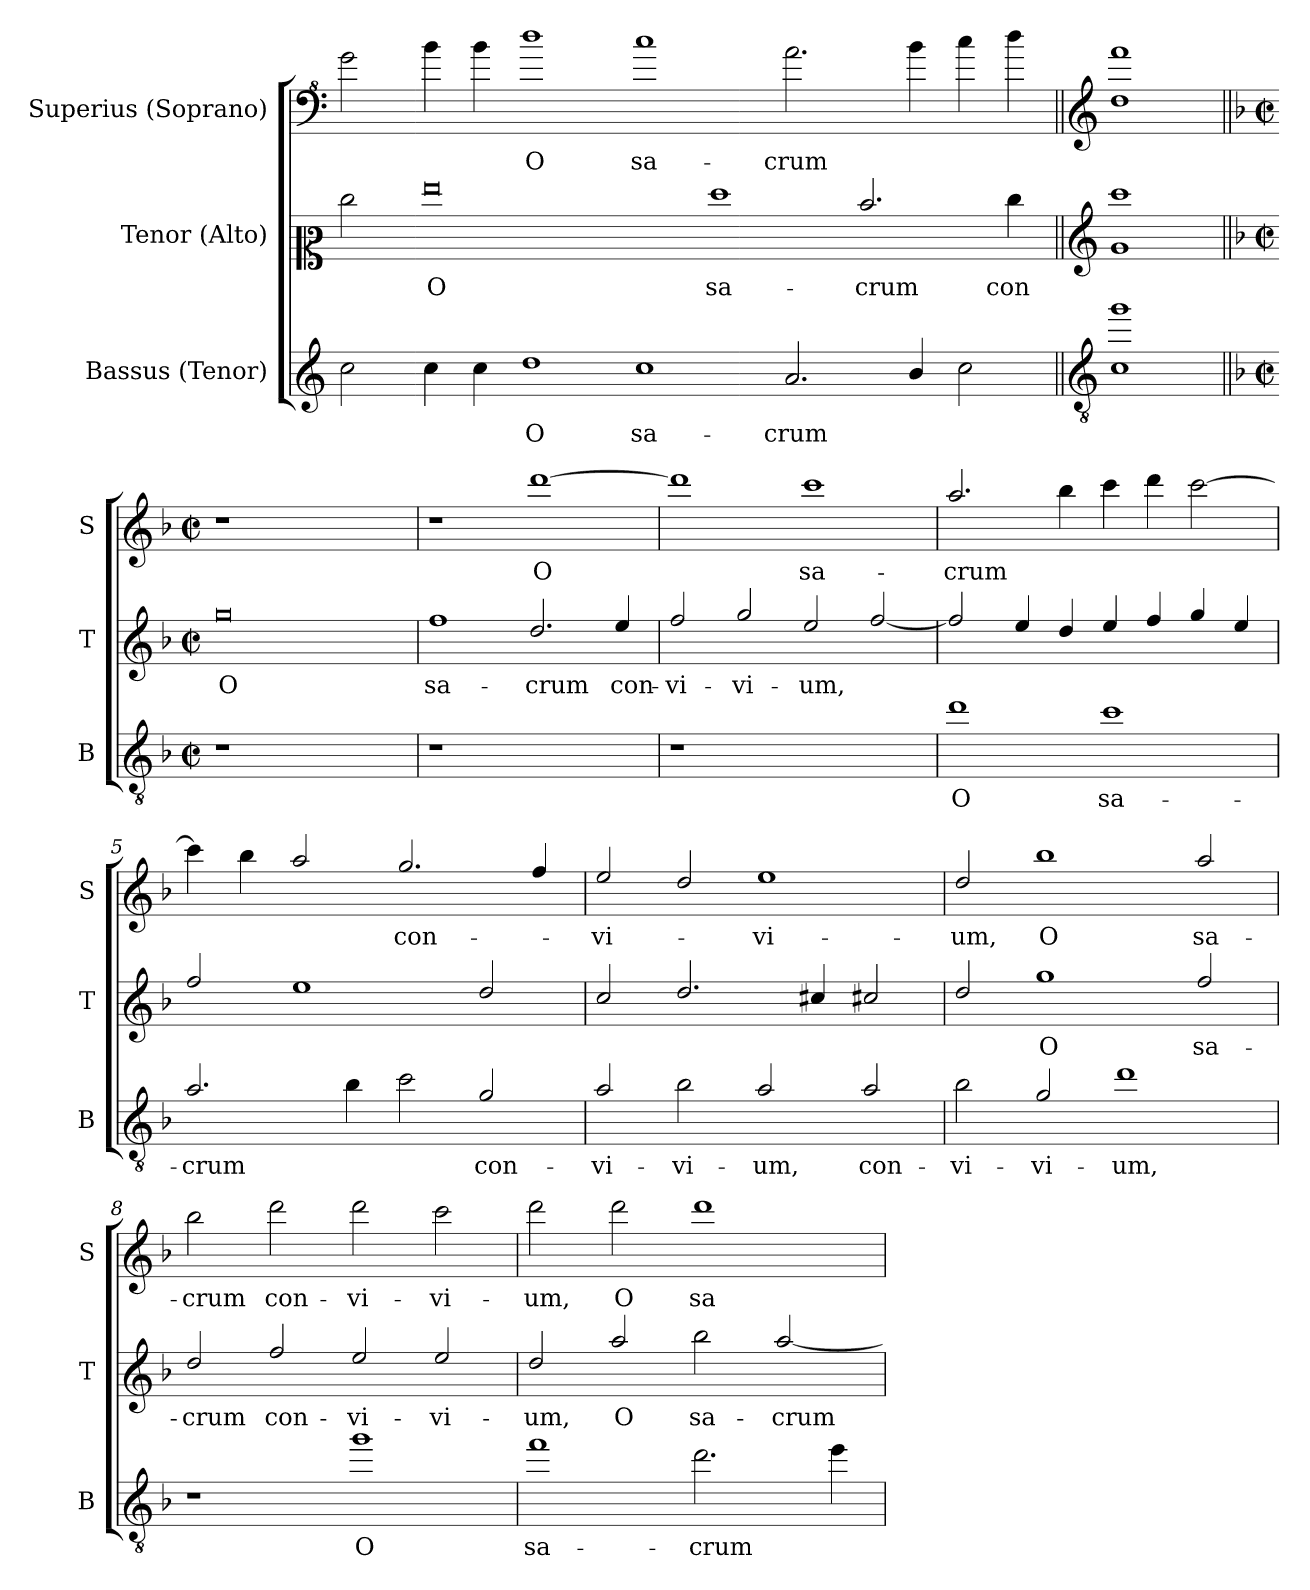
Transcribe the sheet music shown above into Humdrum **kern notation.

**kern	**text	**kern	**text	**kern	**text
*part3	*part3	*part2	*part2	*part1	*part1
*staff3	*staff3	*staff2	*staff2	*staff1	*staff1
*I"Bassus (Tenor)	*	*I"Tenor (Alto)	*	*I"Superius (Soprano)	*
*I'B	*	*I'T	*	*I'S	*
*	*	*clefC2	*	*clefF^4	*
*ITrd7c12	*	*ITrd7c12	*	*ITrd7c12	*
*k[]	*	*k[]	*	*k[]	*
*C:	*	*C:	*	*C:	*
=	=	=	=	=	=
2c	.	2e	.	2g	.
=1X-	=1X-	=1X-	=1X-	=1X-	=1X-
!	!	!	!LO:LY:b	!	!
4c	.	0g	O	4b	.
4c	.	.	.	4b	.
!	!LO:LY:b	!	!	!	!LO:LY:b
1d	O	.	.	1dd	O
!	!LO:LY:b	!	!	!	!LO:LY:b
1c	sa-	.	.	1cc	sa-
!	!	!	!LO:LY:b	!	!
.	.	1f	sa-	.	.
!	!LO:LY:b	!	!	!	!LO:LY:b
2.A/	-crum	.	.	2.a\	-crum
!	!	!	!LO:LY:b	!	!
.	.	2.d/	-crum	.	.
4B/	.	.	.	4b\	.
2c\	.	.	.	4cc\	.
!	!	!	!LO:LY:b	!	!
.	.	4e\	con	4dd\	.
=2X||	=2X||	=2X||	=2X||	=2X||	=2X||
*clefGv2	*	*clefG2	*	*clefG2	*
1C 1g	.	1G 1cc	.	1d 1ff	.
!!LO:LB:g=z
=1||	=1||	=1||	=1||	=1||	=1||
*k[b-]	*	*k[b-]	*	*k[b-]	*
*F:	*	*F:	*	*F:	*
*M2/2	*	*M2/2	*	*M2/2	*
*met(c|)	*	*met(c|)	*	*met(c|)	*
!	!	!	!LO:LY:b	!	!
1r	.	0g	O	1r	.
1ryy	.	.	.	1ryy	.
=2	=2	=2	=2	=2	=2
!	!	!	!LO:LY:b	!	!
1r	.	1f	sa-	1r	.
!	!	!	!LO:LY:b	!	!LO:LY:b
1ryy	.	2.d/	-crum	[1dd	O
!	!	!	!LO:LY:b	!	!
.	.	4e/	con-	.	.
!!LO:LB:g=z
=3	=3	=3	=3	=3	=3
!	!	!	!LO:LY:b	!	!
1r	.	2f/	-vi-	1dd]	.
!	!	!	!LO:LY:b	!	!
.	.	2g/	-vi-	.	.
!	!	!	!LO:LY:b	!	!LO:LY:b
1ryy	.	2e/	-um,	1cc	sa-
.	.	[2f/	.	.	.
=4	=4	=4	=4	=4	=4
!	!LO:LY:b	!	!	!	!LO:LY:b
1d	O	2f/]	.	2.a/	-crum
.	.	4e/	.	.	.
.	.	4d/	.	4b-\	.
!	!LO:LY:b	!	!	!	!
1c	sa-	4e/	.	4cc\	.
.	.	4f/	.	4dd\	.
.	.	4g/	.	[2cc\	.
.	.	4e/	.	.	.
=5	=5	=5	=5	=5	=5
!	!LO:LY:b	!	!	!	!
2.A/	-crum	2f/	.	4cc\]	.
.	.	.	.	4b-\	.
.	.	1e	.	2a/	.
4B-\	.	.	.	.	.
!	!	!	!	!	!LO:LY:b
2c\	.	.	.	2.g/	con-
!	!LO:LY:b	!	!	!	!
2G/	con-	2d/	.	.	.
.	.	.	.	4f/	.
=6	=6	=6	=6	=6	=6
!	!LO:LY:b	!	!	!	!LO:LY:b
2A/	-vi-	2c/	.	2e/	-vi-
!	!LO:LY:b	!	!	!	!
2B-\	-vi-	2.d/	.	2d/	.
!	!LO:LY:b	!	!	!	!LO:LY:b
2A/	-um,	.	.	1e	-vi-
.	.	4c#X/	.	.	.
!	!LO:LY:b	!	!	!	!
2A/	con-	2c#X/	.	.	.
=7	=7	=7	=7	=7	=7
!	!LO:LY:b	!	!	!	!LO:LY:b
2B-\	-vi-	2d/	.	2d/	-um,
!	!LO:LY:b	!	!LO:LY:b	!	!LO:LY:b
2G/	-vi-	1g	O	1b-	O
!	!LO:LY:b	!	!	!	!
1d	-um,	.	.	.	.
!	!	!	!LO:LY:b	!	!LO:LY:b
.	.	2f/	sa-	2a/	sa-
!!LO:LB:g=z
=8	=8	=8	=8	=8	=8
!	!	!	!LO:LY:b	!	!LO:LY:b
1r	.	2d/	-crum	2b-\	-crum
!	!	!	!LO:LY:b	!	!LO:LY:b
.	.	2f/	con-	2dd\	con-
!	!LO:LY:b	!	!LO:LY:b	!	!LO:LY:b
1g	O	2e/	-vi-	2dd\	-vi-
!	!	!	!LO:LY:b	!	!LO:LY:b
.	.	2e/	-vi-	2cc\	-vi-
=9	=9	=9	=9	=9	=9
!	!LO:LY:b	!	!LO:LY:b	!	!LO:LY:b
1f	sa-	2d/	-um,	2dd\	-um,
!	!	!	!LO:LY:b	!	!LO:LY:b
.	.	2a/	O	2dd\	O
!	!LO:LY:b	!	!LO:LY:b	!	!LO:LY:b
2.d\	-crum	2b-\	sa-	1dd	sa-
!	!	!	!LO:LY:b	!	!
.	.	[2a/	-crum	.	.
4e\	.	.	.	.	.
=	=	=	=	=	=
*-	*-	*-	*-	*-	*-
